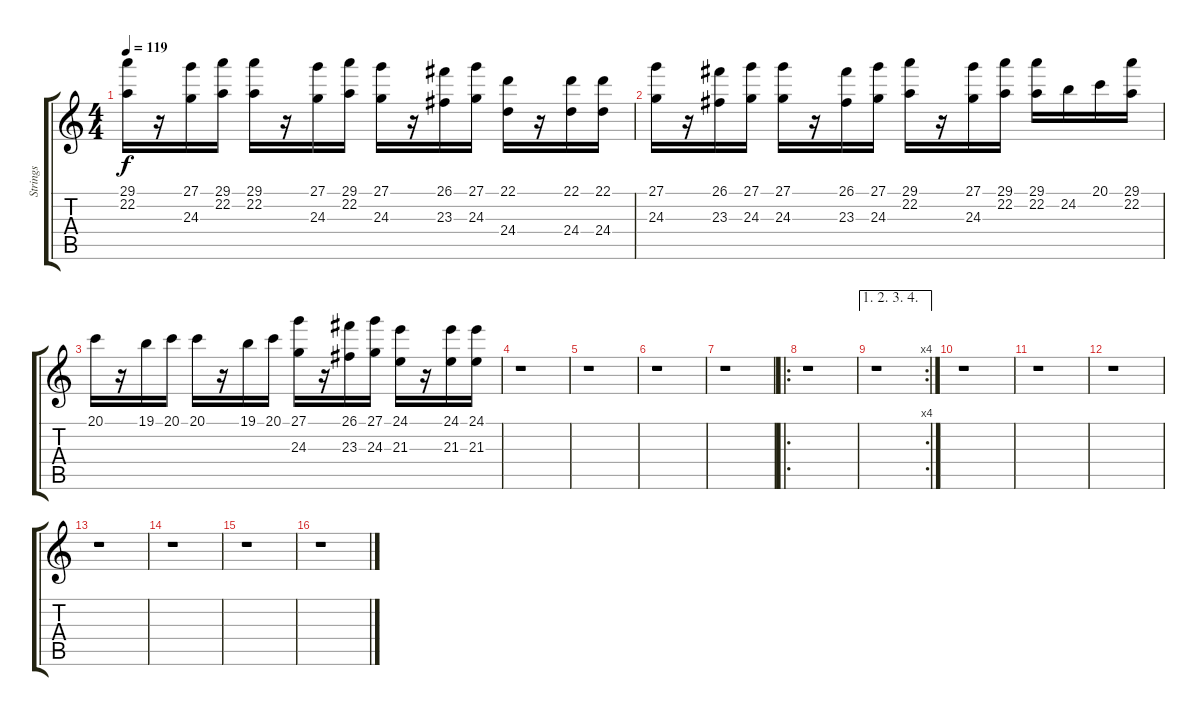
\track ("Strings" "Strings") {instrument stringensemble1}
\staff {score tabs}
\tuning (E4 B3 G3 D3 A2 E2) {hide}
\ts (4 4)
\tempo 119
\clef g2
\ks c
(29.1 22.2).16{dy f} r.16 (27.1 24.3).16 (29.1 22.2).16 (29.1 22.2).16 r.16 (27.1 24.3).16 (29.1 22.2).16 (27.1 24.3).16 r.16 (26.1 23.3).16 (27.1 24.3).16 (22.1 24.4).16 r.16 (22.1 24.4).16 (22.1 24.4).16 |
(27.1 24.3).16 r.16 (26.1 23.3).16 (27.1 24.3).16 (27.1 24.3).16 r.16 (26.1 23.3).16 (27.1 24.3).16 (29.1 22.2).16 r.16 (27.1 24.3).16 (29.1 22.2).16 (29.1 22.2).16 24.2.16 20.1.16 (29.1 22.2).16 |
20.1.16 r.16 19.1.16 20.1.16 20.1.16 r.16 19.1.16 20.1.16 (27.1 24.3).16 r.16 (26.1 23.3).16 (27.1 24.3).16 (24.1 21.3).16 r.16 (24.1 21.3).16 (24.1 21.3).16 |
r.1 |
r.1 |
r.1 |
r.1 |
\ro
r.1 |
\ae (1 2 3 4)
\rc 4
r.1 |
r.1 |
r.1 |
r.1 |
r.1 |
r.1 |
r.1 |
r.1
